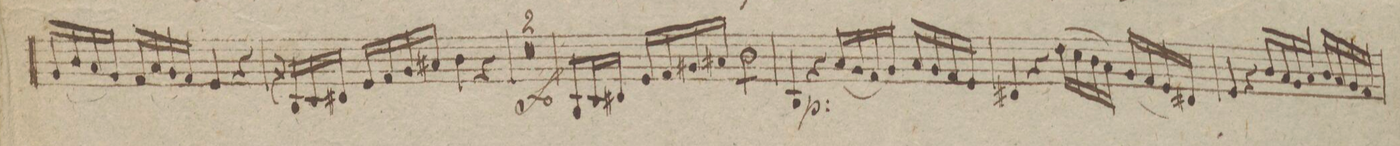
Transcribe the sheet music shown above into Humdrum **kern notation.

**kern	**dynam
*I"Violino. Principal	*
*clefG2	*
*k[f#c#g#]	*
*met(c)	*
*M4/4	*
16g#/LL	.
16b/	.
16a/	.
16g#/JJ	.
16f#/LL	.
16a/	.
16g#/	.
16f#/JJ	.
4e/	.
4r	.
=67	=67
16r	.
16B/LL	.
16c#/	.
16d#X/JJ	.
16e/LL	.
16f#/	.
16g#/	.
16a#X/JJ	.
4b\	.
4r	.
=68	=68
0r	.
=69	=69
=70	=70
8B/L	f
16c#/L	.
16d#X/JJ	.
16e/LL	.
16f#/	.
16g#/	.
16a#X/JJ	.
*tremolo	*
8b\L	.
8b\	.
8b\	.
8b\J	.
=71	=71
4B/	.
4r	p
(16a/LL	.
16g#/	.
16f#/	.
16g#/JJ)	.
16a/LL	.
16g#/	.
16f#/	.
16e/JJ	.
=72	=72
4d#X/	.
4r	.
(16dd\LL	.
16cc#\	.
16b\	.
16a\JJ)	.
(16g#/LL	.
16f#/	.
16e/)	.
16d#X/JJ	.
=73	=73
4e/	.
4r	.
16b/LL	.
16a/	.
16g#/	.
16a/JJ	.
16b/LL	.
16a/	.
16g#/	.
16f#/JJ	.
=74	=74
*-	*-
